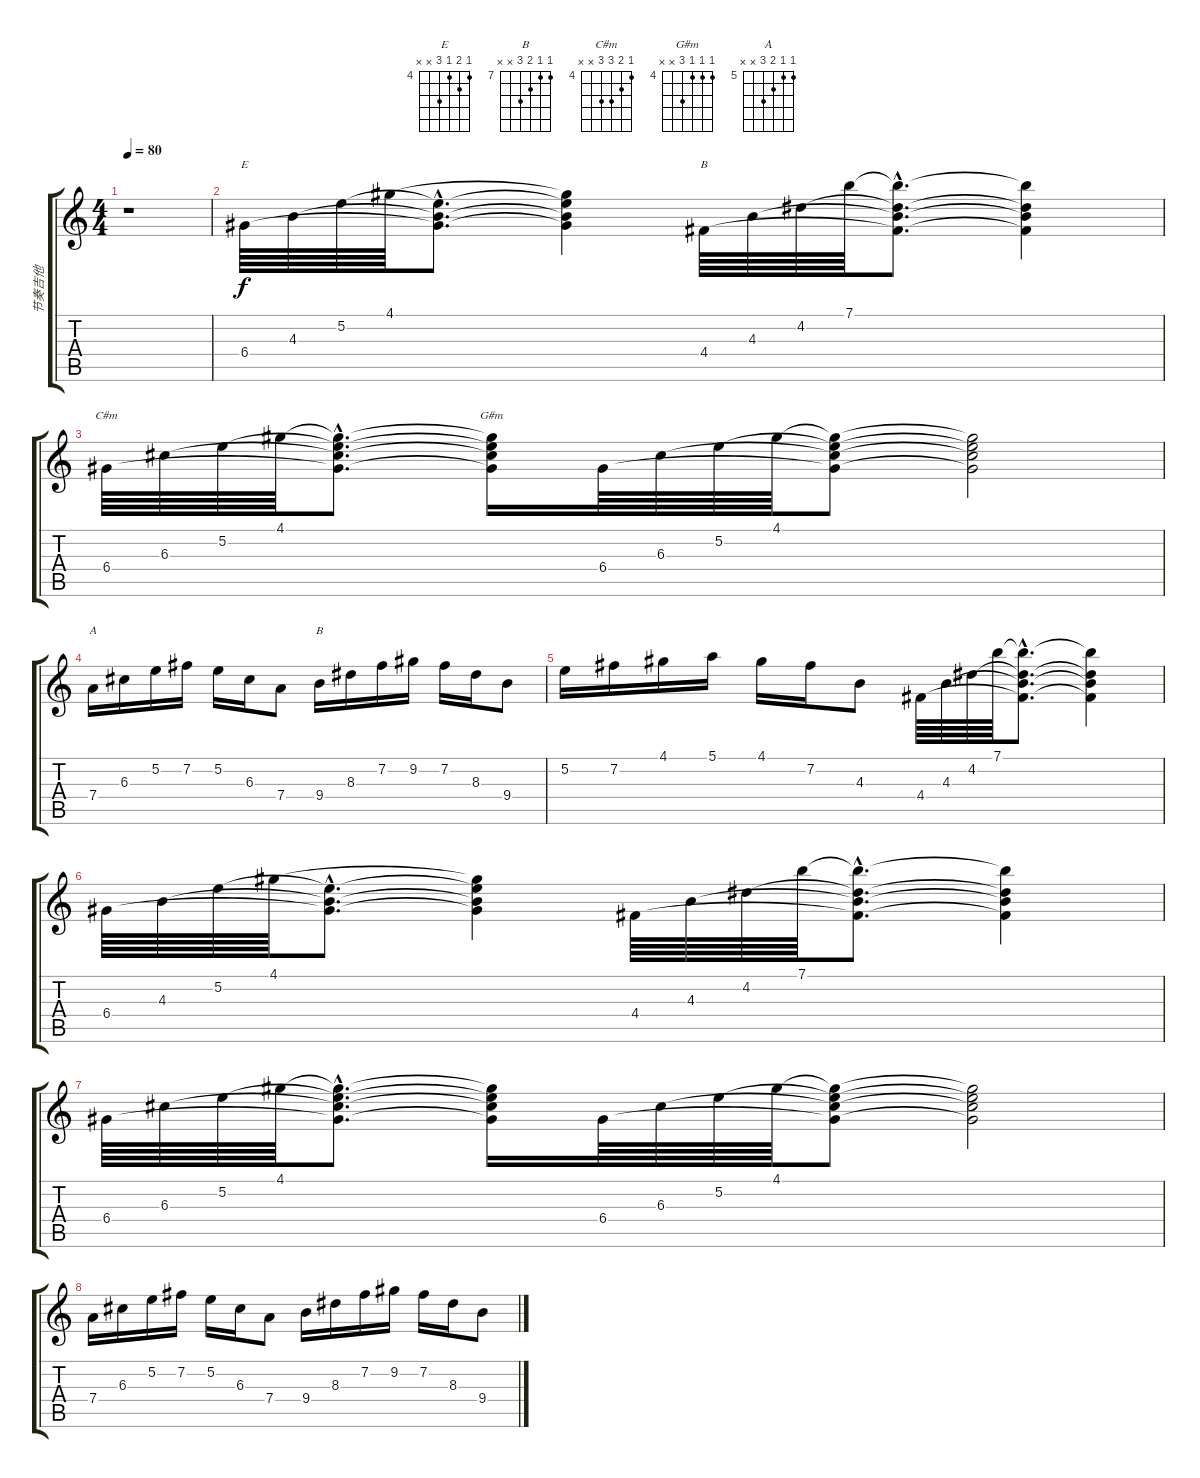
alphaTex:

\track ("节奏吉他" "节奏吉他") {instrument electricguitarclean}
\staff {score tabs}
\tuning (E4 B3 G3 D3 A2 E2) {hide}
\chord ("E" 4 5 4 6 x x) {firstfret 4}
\chord ("B" 7 4 4 4 x x) {firstfret 4}
\chord ("C#m" 4 5 6 6 x x) {firstfret 4}
\chord ("G#m" 4 4 4 6 x x) {firstfret 4}
\chord ("A" 5 5 6 7 x x) {firstfret 5}
\chord ("B" 7 7 8 9 x x) {firstfret 7}
\ts (4 4)
\tempo 80
\clef g2
\ks c
r.1{dy f instrument electricguitarclean} |
6.4.64{ch "E"} 4.3.64 5.2.64 4.1.64 (5.2{hac t} 4.3{hac t} 6.4{hac t}).8{d} (4.1{t} 5.2{t} 4.3{t} 6.4{t}).4 4.4.64{ch "B"} 4.3.64 4.2.64 7.1.64 (7.1{hac t} 4.2{hac t} 4.3{hac t} 4.4{hac t}).8{d} (7.1{t} 4.2{t} 4.3{t} 4.4{t}).4 |
6.4.64{ch "C#m"} 6.3.64 5.2.64 4.1.64 (4.1{hac t} 5.2{hac t} 6.3{hac t} 6.4{hac t}).8{d} (4.1{t} 5.2{t} 6.3{t} 6.4{t}).16{ch "G#m"} 6.4.64 6.3.64 5.2.64 4.1.64 (4.1{t} 5.2{t} 6.3{t} 6.4{t}).8 (4.1{t} 5.2{t} 6.3{t} 6.4{t}).2 |
7.4.16{ch "A"} 6.3.16 5.2.16 7.2.16 5.2.16 6.3.16 7.4.8 9.4.16{ch "B"} 8.3.16 7.2.16 9.2.16 7.2.16 8.3.16 9.4.8 |
5.2.16 7.2.16 4.1.16 5.1.16 4.1.16 7.2.16 4.3.8 4.4.64 4.3.64 4.2.64 7.1.64 (7.1{hac t} 4.2{hac t} 4.3{hac t} 4.4{hac t}).8{d} (7.1{t} 4.2{t} 4.3{t} 4.4{t}).4 |
6.4.64 4.3.64 5.2.64 4.1.64 (5.2{hac t} 4.3{hac t} 6.4{hac t}).8{d} (4.1{t} 5.2{t} 4.3{t} 6.4{t}).4 4.4.64 4.3.64 4.2.64 7.1.64 (7.1{hac t} 4.2{hac t} 4.3{hac t} 4.4{hac t}).8{d} (7.1{t} 4.2{t} 4.3{t} 4.4{t}).4 |
6.4.64 6.3.64 5.2.64 4.1.64 (4.1{hac t} 5.2{hac t} 6.3{hac t} 6.4{hac t}).8{d} (4.1{t} 5.2{t} 6.3{t} 6.4{t}).16 6.4.64 6.3.64 5.2.64 4.1.64 (4.1{t} 5.2{t} 6.3{t} 6.4{t}).8 (4.1{t} 5.2{t} 6.3{t} 6.4{t}).2 |
7.4.16 6.3.16 5.2.16 7.2.16 5.2.16 6.3.16 7.4.8 9.4.16 8.3.16 7.2.16 9.2.16 7.2.16 8.3.16 9.4.8
